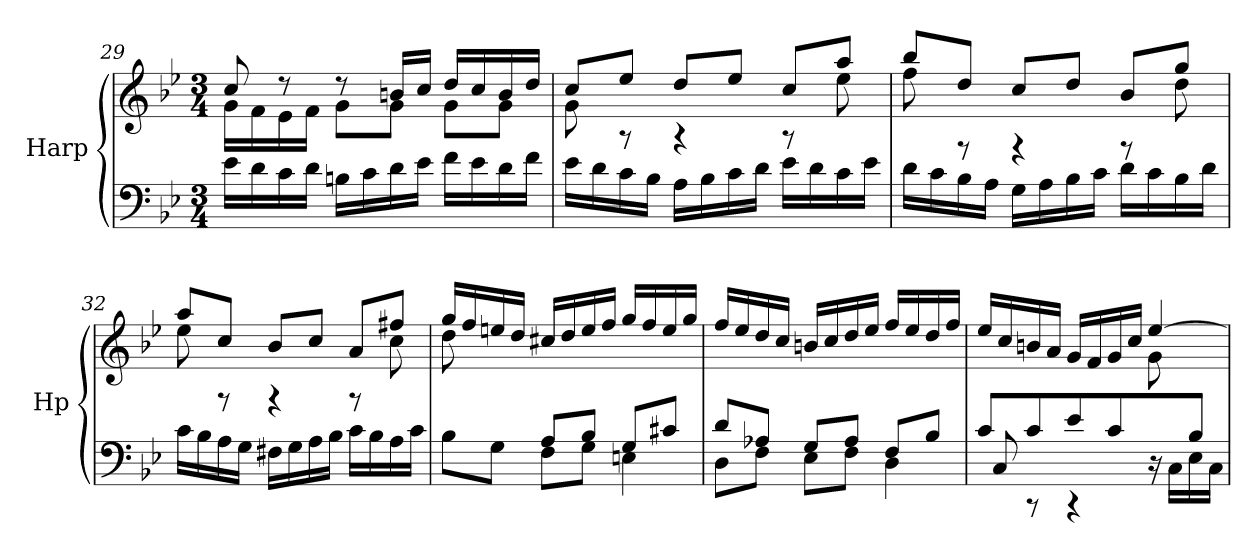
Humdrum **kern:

**kern	**kern
*part1	*part1
*staff2	*staff1
*I"Harp	*
*I'Hp	*
*clefF4	*clefG2
*k[b-e-]	*k[b-e-]
*M3/4	*M3/4
=29	=29
*	*^
16e-\LL	8cc/	16g\LL
16d\	.	16f\
16c\	8rdd	16e-\
16d\JJ	.	16f\JJ
16Bn\LL	8rdd	8g\L
16c\	.	.
16d\	16bn/LL	8g\J
16e-\JJ	16cc/JJ	.
16f\LL	16dd/LL	8g\L
16e-\	16cc/	.
16d\	16b/	8g\J
16f\JJ	16dd/JJ	.
!!LO:LB:g=z	!!
=30	=30	=30
16e-\LL	8cc/L	8g\
16d\	.	.
16c\	8ee-/J	8rA
16B-\JJ	.	.
16A\LL	8dd/L	4rA
16B-\	.	.
16c\	8ee-/J	.
16d\JJ	.	.
16e-\LL	8cc/L	8rA
16d\	.	.
16c\	8aa/J	8ee-\
16e-\JJ	.	.
=31	=31	=31
16d\LL	8bb-/L	8ff\
16c\	.	.
16B-\	8dd/J	8rF
16A\JJ	.	.
16G\LL	8cc/L	4rF
16A\	.	.
16B-\	8dd/J	.
16c\JJ	.	.
16d\LL	8b-/L	8rF
16c\	.	.
16B-\	8gg/J	8dd\
16d\JJ	.	.
=32	=32	=32
16c\LL	8aa/L	8ee-\
16B-\	.	.
16A\	8cc/J	8rF
16G\JJ	.	.
16F#X\LL	8b-/L	4rF
16G\	.	.
16A\	8cc/J	.
16B-\JJ	.	.
16c\LL	8a/L	8rF
16B-\	.	.
16A\	8ff#X/J	8cc\
16c\JJ	.	.
!!LO:PB:g=z	!!
=33	=33	=33
*^	*	*
8ryy	8B-\L	16gg/LL	8dd\L
.	.	16ff/	.
8B-/J	8G\J	16een/	2ryy
.	.	16dd/JJ	.
8A/L	8F\L	16cc#X/LL	.
.	.	16dd/	.
8B-/J	8G\J	16ee/	.
.	.	16ff/JJ	.
8G/L	4En\	16gg/LL	.
.	.	16ff/	.
8c#X/J	.	16ee/	8ryy
.	.	16gg/JJ	.
*	*	*v	*v
=34	=34	=34
8d/L	8D\L	16ff/LL
.	.	16ee-/
8A-X/J	8F\J	16dd/
.	.	16cc/JJ
8G/L	8E-\L	16bn/LL
.	.	16cc/
8A-/J	8F\J	16dd/
.	.	16ee-/JJ
8F/L	4D\	16ff/LL
.	.	16ee-/
8B-/J	.	16dd/
.	.	16ff/JJ
=35	=35	=35
*	*	*^
8c/L	8C/	16ee-/LL	2ryy
.	.	16cc/	.
8c/J	8rCC	16bn/	.
.	.	16a/JJ	.
8e-/L	4rCC	16g/LL	.
.	.	16f/	.
8c/J	.	16g/	.
.	.	16cc/JJ	.
8ryy	16r	[4ee-/	8g\L
.	16C\LL	.	.
8B-/J	16E-\	.	8ryy
.	16C\JJ	.	.
*v	*v	*	*
*	*v	*v
=	=
*-	*-
